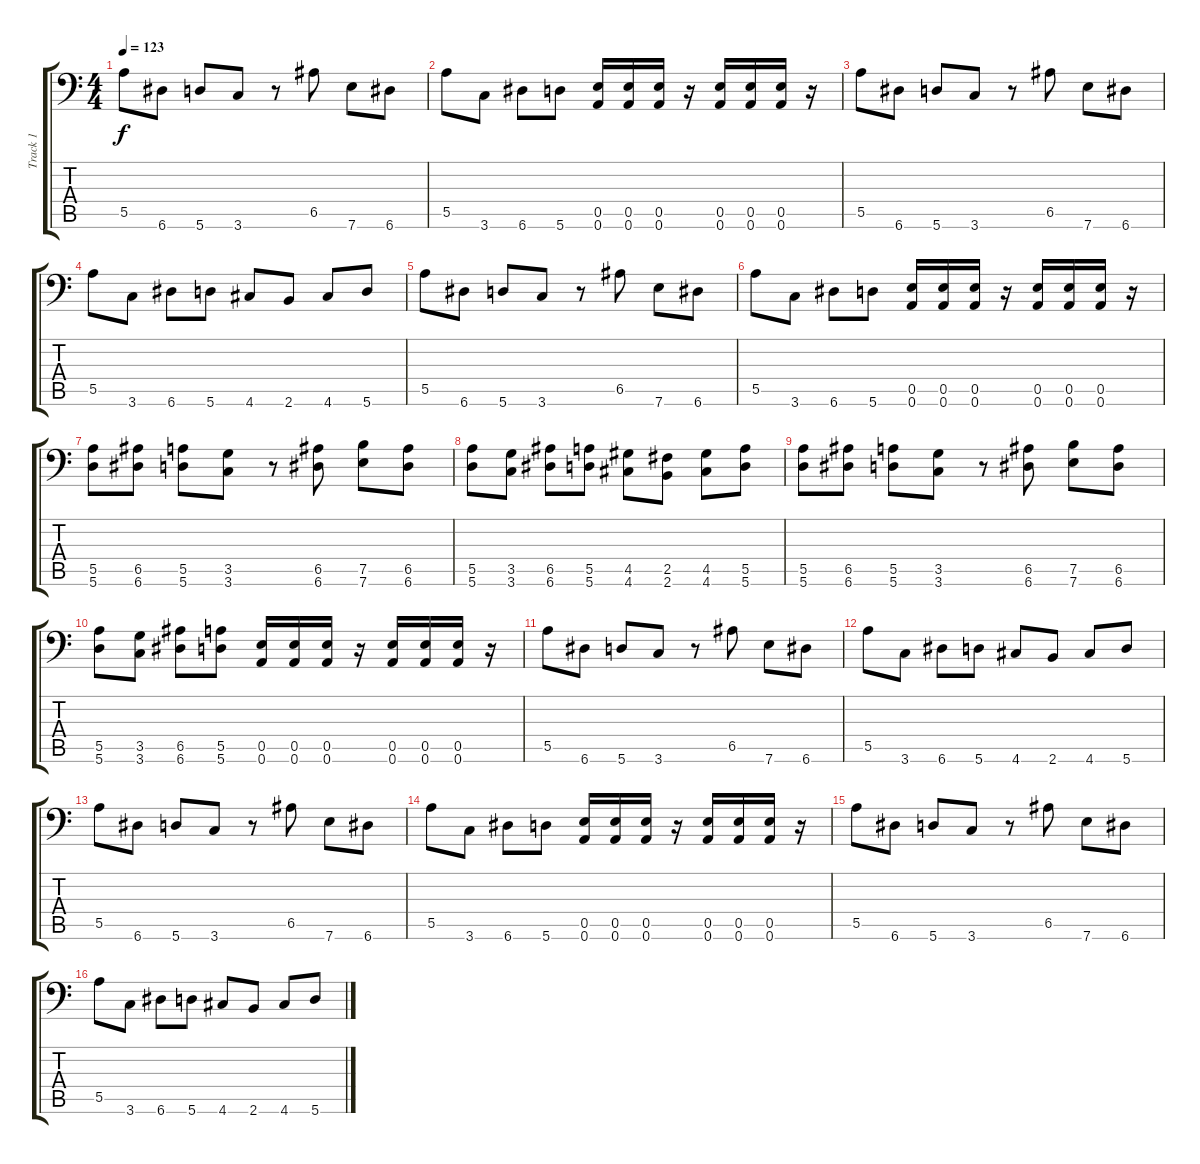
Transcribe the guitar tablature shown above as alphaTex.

\track ("Track 1" "Track 1") {instrument distortionguitar}
\staff {score tabs}
\tuning (B3 Gb3 D3 A2 E2 A1) {hide}
\ts (4 4)
\tempo 123
\clef f4
\ks c
5.5.8{dy f} 6.6.8 5.6.8 3.6.8 r.8 6.5.8 7.6.8 6.6.8 |
5.5.8 3.6.8 6.6.8 5.6.8 (0.5 0.6).16 (0.5 0.6).16 (0.5 0.6).16 r.16 (0.5 0.6).16 (0.5 0.6).16 (0.5 0.6).16 r.16 |
5.5.8 6.6.8 5.6.8 3.6.8 r.8 6.5.8 7.6.8 6.6.8 |
5.5.8 3.6.8 6.6.8 5.6.8 4.6.8 2.6.8 4.6.8 5.6.8 |
5.5.8 6.6.8 5.6.8 3.6.8 r.8 6.5.8 7.6.8 6.6.8 |
5.5.8 3.6.8 6.6.8 5.6.8 (0.5 0.6).16 (0.5 0.6).16 (0.5 0.6).16 r.16 (0.5 0.6).16 (0.5 0.6).16 (0.5 0.6).16 r.16 |
(5.5 5.6).8 (6.5 6.6).8 (5.5 5.6).8 (3.5 3.6).8 r.8 (6.5 6.6).8 (7.5 7.6).8 (6.5 6.6).8 |
(5.5 5.6).8 (3.5 3.6).8 (6.5 6.6).8 (5.5 5.6).8 (4.5 4.6).8 (2.5 2.6).8 (4.5 4.6).8 (5.5 5.6).8 |
(5.5 5.6).8 (6.5 6.6).8 (5.5 5.6).8 (3.5 3.6).8 r.8 (6.5 6.6).8 (7.5 7.6).8 (6.5 6.6).8 |
(5.5 5.6).8 (3.5 3.6).8 (6.5 6.6).8 (5.5 5.6).8 (0.5 0.6).16 (0.5 0.6).16 (0.5 0.6).16 r.16 (0.5 0.6).16 (0.5 0.6).16 (0.5 0.6).16 r.16 |
5.5.8 6.6.8 5.6.8 3.6.8 r.8 6.5.8 7.6.8 6.6.8 |
5.5.8 3.6.8 6.6.8 5.6.8 4.6.8 2.6.8 4.6.8 5.6.8 |
5.5.8 6.6.8 5.6.8 3.6.8 r.8 6.5.8 7.6.8 6.6.8 |
5.5.8 3.6.8 6.6.8 5.6.8 (0.5 0.6).16 (0.5 0.6).16 (0.5 0.6).16 r.16 (0.5 0.6).16 (0.5 0.6).16 (0.5 0.6).16 r.16 |
5.5.8 6.6.8 5.6.8 3.6.8 r.8 6.5.8 7.6.8 6.6.8 |
5.5.8 3.6.8 6.6.8 5.6.8 4.6.8 2.6.8 4.6.8 5.6.8
